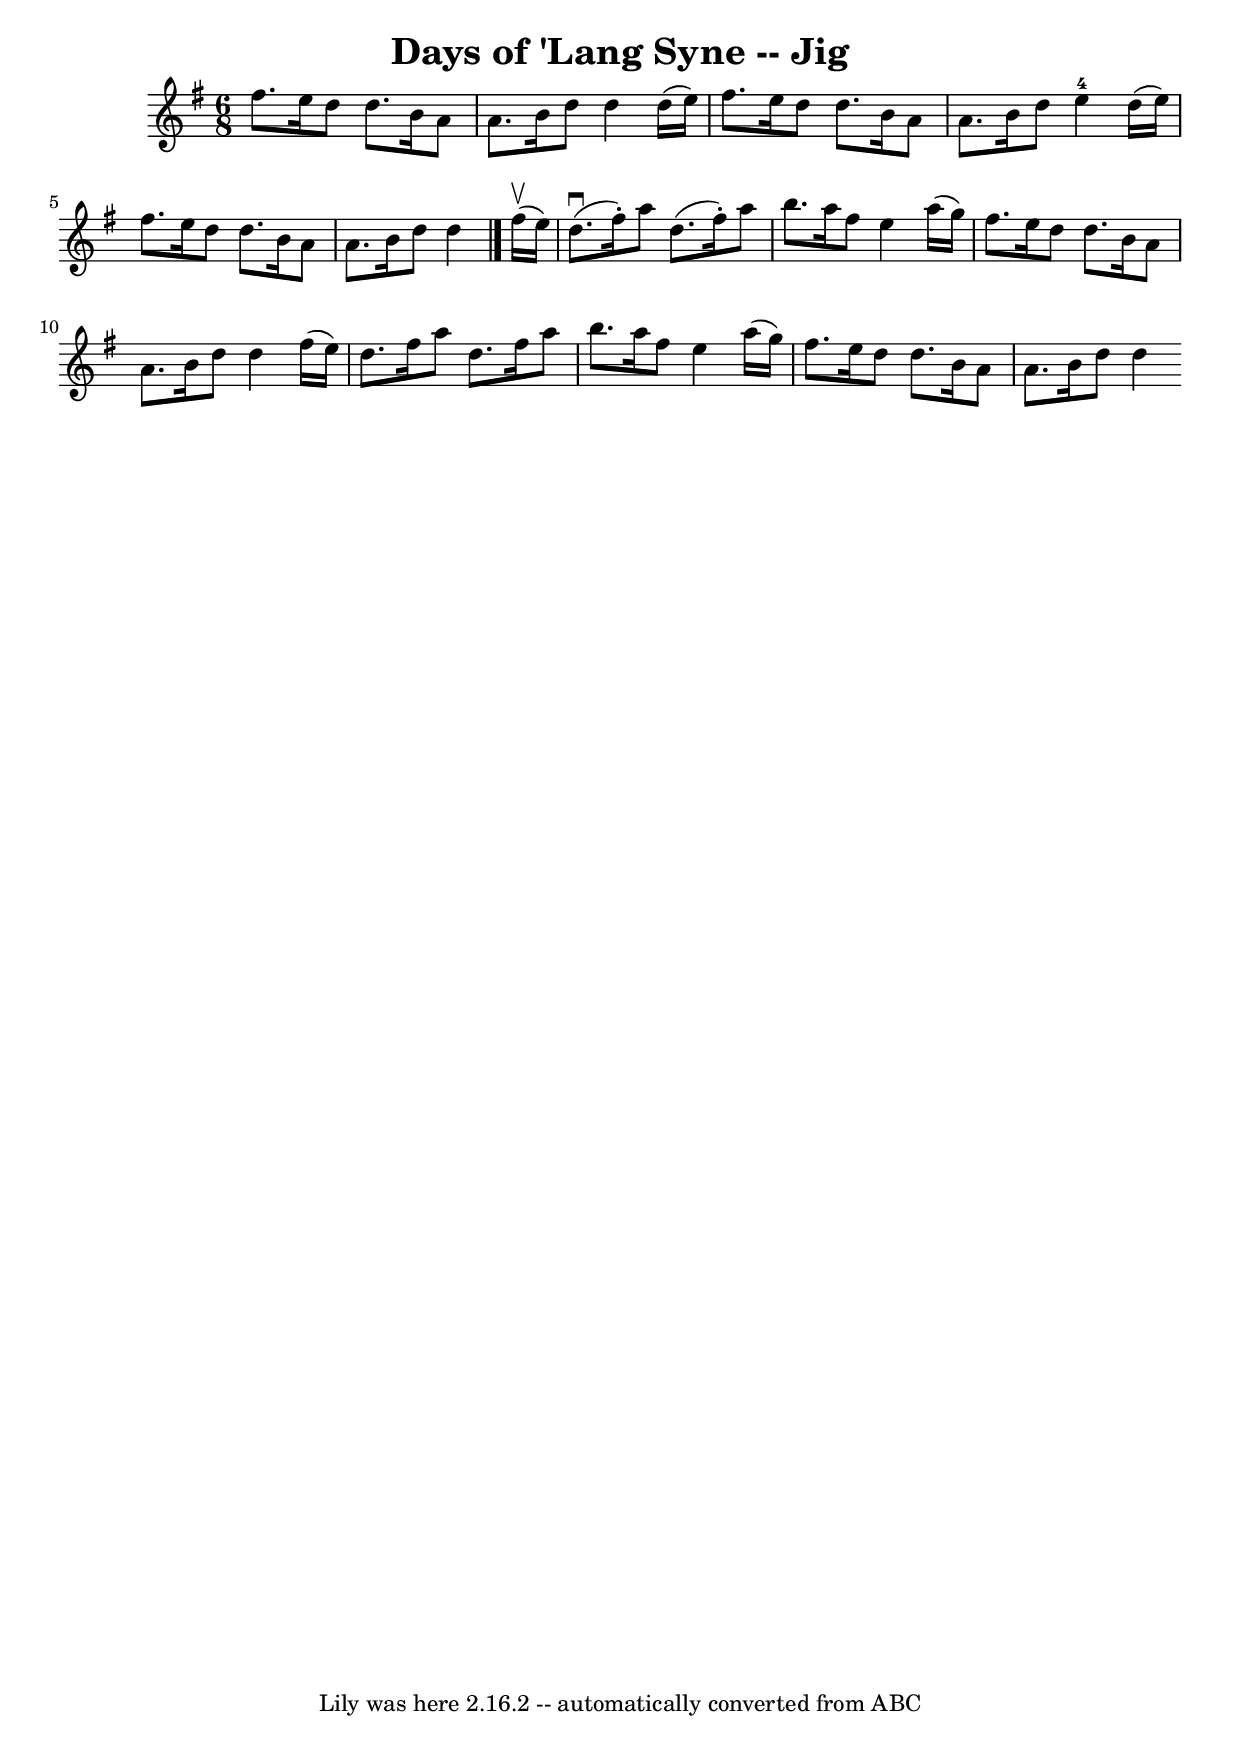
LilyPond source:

\version "2.16.2"
\include "Mammoth.ily"
\header {
  %% book = "Ryan's Mammoth Collection"
 crossRefNumber = "1"
 footnotes = ""
  origin = "SCOTCH"
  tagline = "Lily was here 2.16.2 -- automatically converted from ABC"
  title = "Days of 'Lang Syne -- Jig"

}
voicedefault =  {


  \time 6/8 
  \key d \mixolydian
 fis''8. e''16 d''8 d''8. b'16 a'8   |
 a'8. b'16 d''8 d''4 d''16 (e''16) |
 fis''8. e''16 d''8 d''8. b'16 a'8   |
 a'8. b'16 d''8 e''4-4 d''16 (e''16)  |
 fis''8. e''16 d''8 d''8. b'16 a'8   |
 a'8. b'16 d''8 d''4  \bar "|." fis''16^\upbow(e''16)  |
 d''8.^\downbow(fis''16-.) a''8 d''8. (fis''16-.) a''8   |
 b''8. a''16 fis''8 e''4 a''16 (g''16)  |
 fis''8. e''16 d''8 d''8. b'16 a'8   |
 a'8. b'16 d''8 d''4 fis''16 (e''16)  |
 d''8. fis''16 a''8 d''8. fis''16 a''8  |
 b''8. a''16 fis''8 e''4 a''16 (g''16)  |
 fis''8. e''16 d''8 d''8. b'16 a'8   |
 a'8. b'16 d''8 d''4     \bar "| |"   

}

\score{
  <<

    \context Staff="default"
    {
      \voicedefault 
      
    }

  >>
  \layout {
    
  }
  \midi {
  }

}
